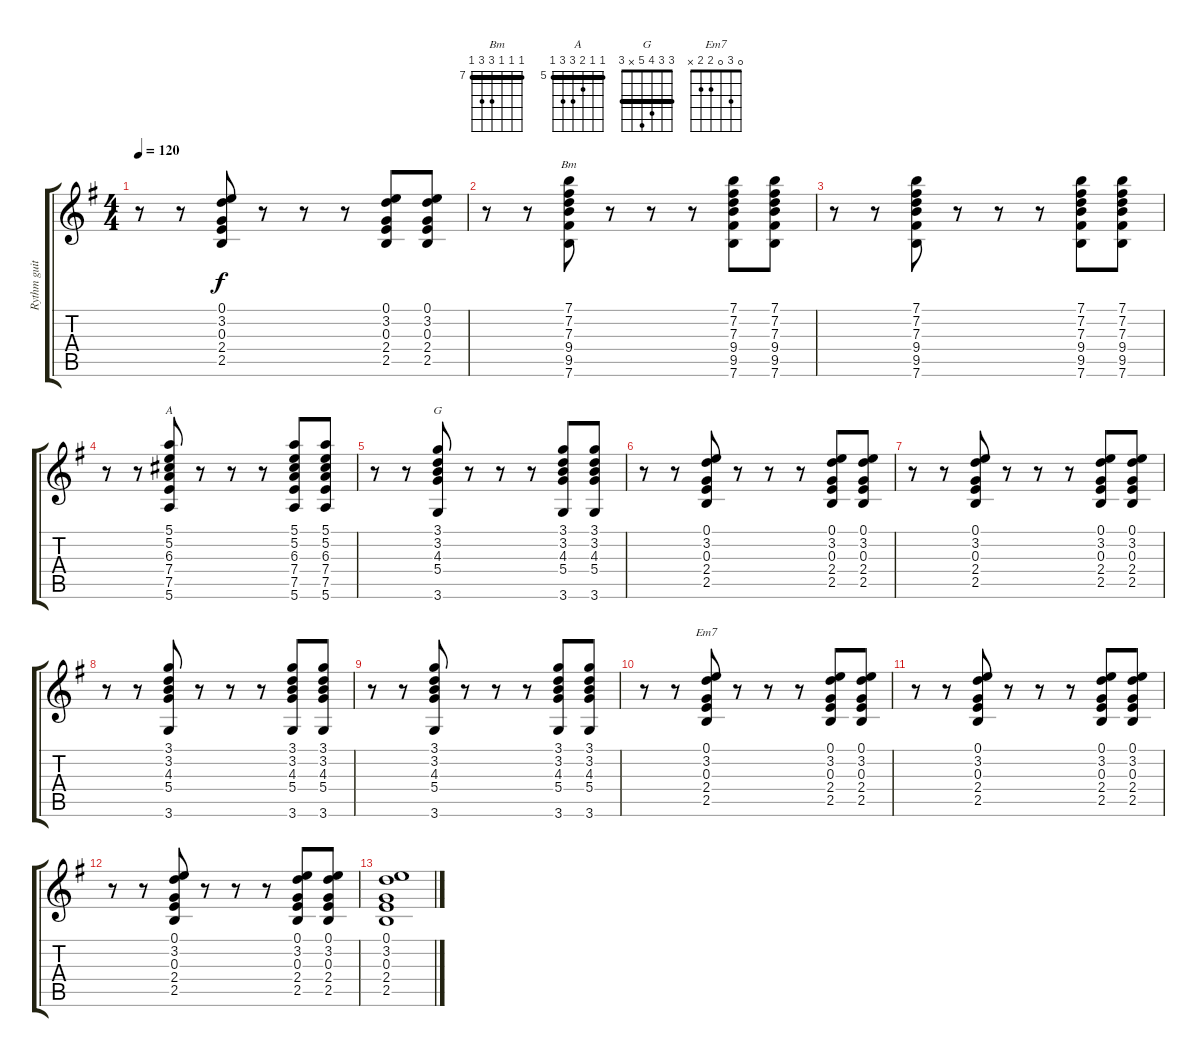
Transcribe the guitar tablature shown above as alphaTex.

\track ("Rythm guitar" "Rythm guit") {instrument electricguitarclean}
\staff {score tabs}
\tuning (E4 B3 G3 D3 A2 E2) {hide}
\chord ("Bm" 7 7 7 9 9 7) {firstfret 7 barre 7}
\chord ("A" 5 5 6 7 7 5) {firstfret 5 barre 5}
\chord ("G" 3 3 4 5 x 3) {barre 3}
\chord ("Em7" 0 3 0 2 2 x)
\ts (4 4)
\tempo 120
\clef g2
\ks eminor
r.8{dy f} r.8 (0.1 3.2 0.3 2.4 2.5).8 r.8 r.8 r.8 (0.1 3.2 0.3 2.4 2.5).8 (0.1 3.2 0.3 2.4 2.5).8 |
r.8 r.8 (7.1 7.2 7.3 9.4 9.5 7.6).8{ch "Bm"} r.8 r.8 r.8 (7.1 7.2 7.3 9.4 9.5 7.6).8 (7.1 7.2 7.3 9.4 9.5 7.6).8 |
r.8 r.8 (7.1 7.2 7.3 9.4 9.5 7.6).8 r.8 r.8 r.8 (7.1 7.2 7.3 9.4 9.5 7.6).8 (7.1 7.2 7.3 9.4 9.5 7.6).8 |
r.8 r.8 (5.1 5.2 6.3 7.4 7.5 5.6).8{ch "A"} r.8 r.8 r.8 (5.1 5.2 6.3 7.4 7.5 5.6).8 (5.1 5.2 6.3 7.4 7.5 5.6).8 |
r.8 r.8 (3.1 3.2 4.3 5.4 3.6).8{ch "G"} r.8 r.8 r.8 (3.1 3.2 4.3 5.4 3.6).8 (3.1 3.2 4.3 5.4 3.6).8 |
r.8 r.8 (0.1 3.2 0.3 2.4 2.5).8 r.8 r.8 r.8 (0.1 3.2 0.3 2.4 2.5).8 (0.1 3.2 0.3 2.4 2.5).8 |
r.8 r.8 (0.1 3.2 0.3 2.4 2.5).8 r.8 r.8 r.8 (0.1 3.2 0.3 2.4 2.5).8 (0.1 3.2 0.3 2.4 2.5).8 |
r.8 r.8 (3.1 3.2 4.3 5.4 3.6).8 r.8 r.8 r.8 (3.1 3.2 4.3 5.4 3.6).8 (3.1 3.2 4.3 5.4 3.6).8 |
r.8 r.8 (3.1 3.2 4.3 5.4 3.6).8 r.8 r.8 r.8 (3.1 3.2 4.3 5.4 3.6).8 (3.1 3.2 4.3 5.4 3.6).8 |
r.8 r.8 (0.1 3.2 0.3 2.4 2.5).8{ch "Em7"} r.8 r.8 r.8 (0.1 3.2 0.3 2.4 2.5).8 (0.1 3.2 0.3 2.4 2.5).8 |
r.8 r.8 (0.1 3.2 0.3 2.4 2.5).8 r.8 r.8 r.8 (0.1 3.2 0.3 2.4 2.5).8 (0.1 3.2 0.3 2.4 2.5).8 |
r.8 r.8 (0.1 3.2 0.3 2.4 2.5).8 r.8 r.8 r.8 (0.1 3.2 0.3 2.4 2.5).8 (0.1 3.2 0.3 2.4 2.5).8 |
(0.1 3.2 0.3 2.4 2.5).1
